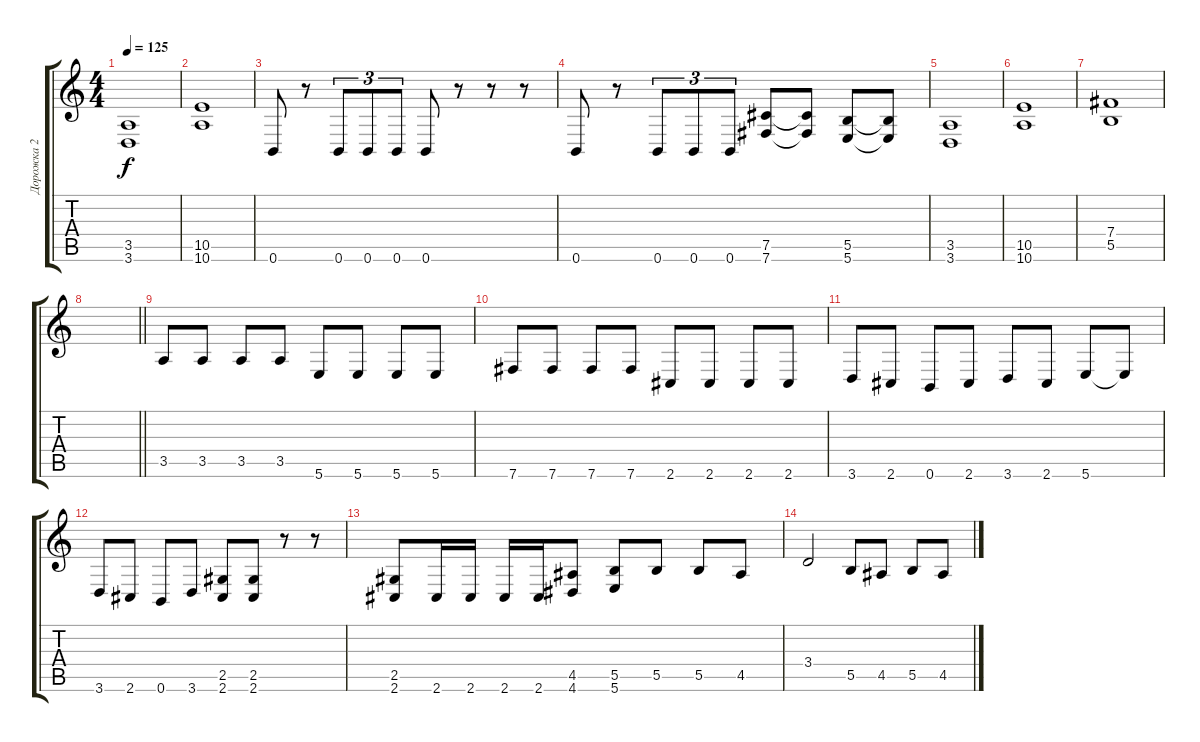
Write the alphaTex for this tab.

\track ("Дорожка 2" "Дорожка 2") {instrument distortionguitar}
\staff {score tabs}
\tuning (Db4 Ab3 E3 B2 Gb2 B1) {hide}
\ts (4 4)
\tempo 125
\clef g2
\ks c
(3.5 3.6).1{dy f} |
(10.5 10.6).1 |
0.6.8 r.8 0.6.8{tu (3 2)} 0.6.8{tu (3 2)} 0.6.8{tu (3 2)} 0.6.8 r.8 r.8 r.8 |
0.6.8 r.8 0.6.8{tu (3 2)} 0.6.8{tu (3 2)} 0.6.8{tu (3 2)} (7.5 7.6).8 (7.5{t} 7.6{t}).8 (5.5 5.6).8 (5.5{t} 5.6{t}).8 |
(3.5 3.6).1 |
(10.5 10.6).1 |
(7.4 5.5).1 |
\barLineRight lightlight
|
\section ("" " ")
3.5.8 3.5.8 3.5.8 3.5.8 5.6.8 5.6.8 5.6.8 5.6.8 |
7.6.8 7.6.8 7.6.8 7.6.8 2.6.8 2.6.8 2.6.8 2.6.8 |
3.6.8 2.6.8 0.6.8 2.6.8 3.6.8 2.6.8 5.6.8 5.6{t}.8 |
3.6.8 2.6.8 0.6.8 3.6.8 (2.5 2.6).8 (2.5 2.6).8 r.8 r.8 |
(2.5 2.6).8 2.6.16 2.6.16 2.6.16 2.6.16 (4.5 4.6).8 (5.5 5.6).8 5.5.8 5.5.8 4.5.8 |
3.4.2 5.5.8 4.5.8 5.5.8 4.5.8
